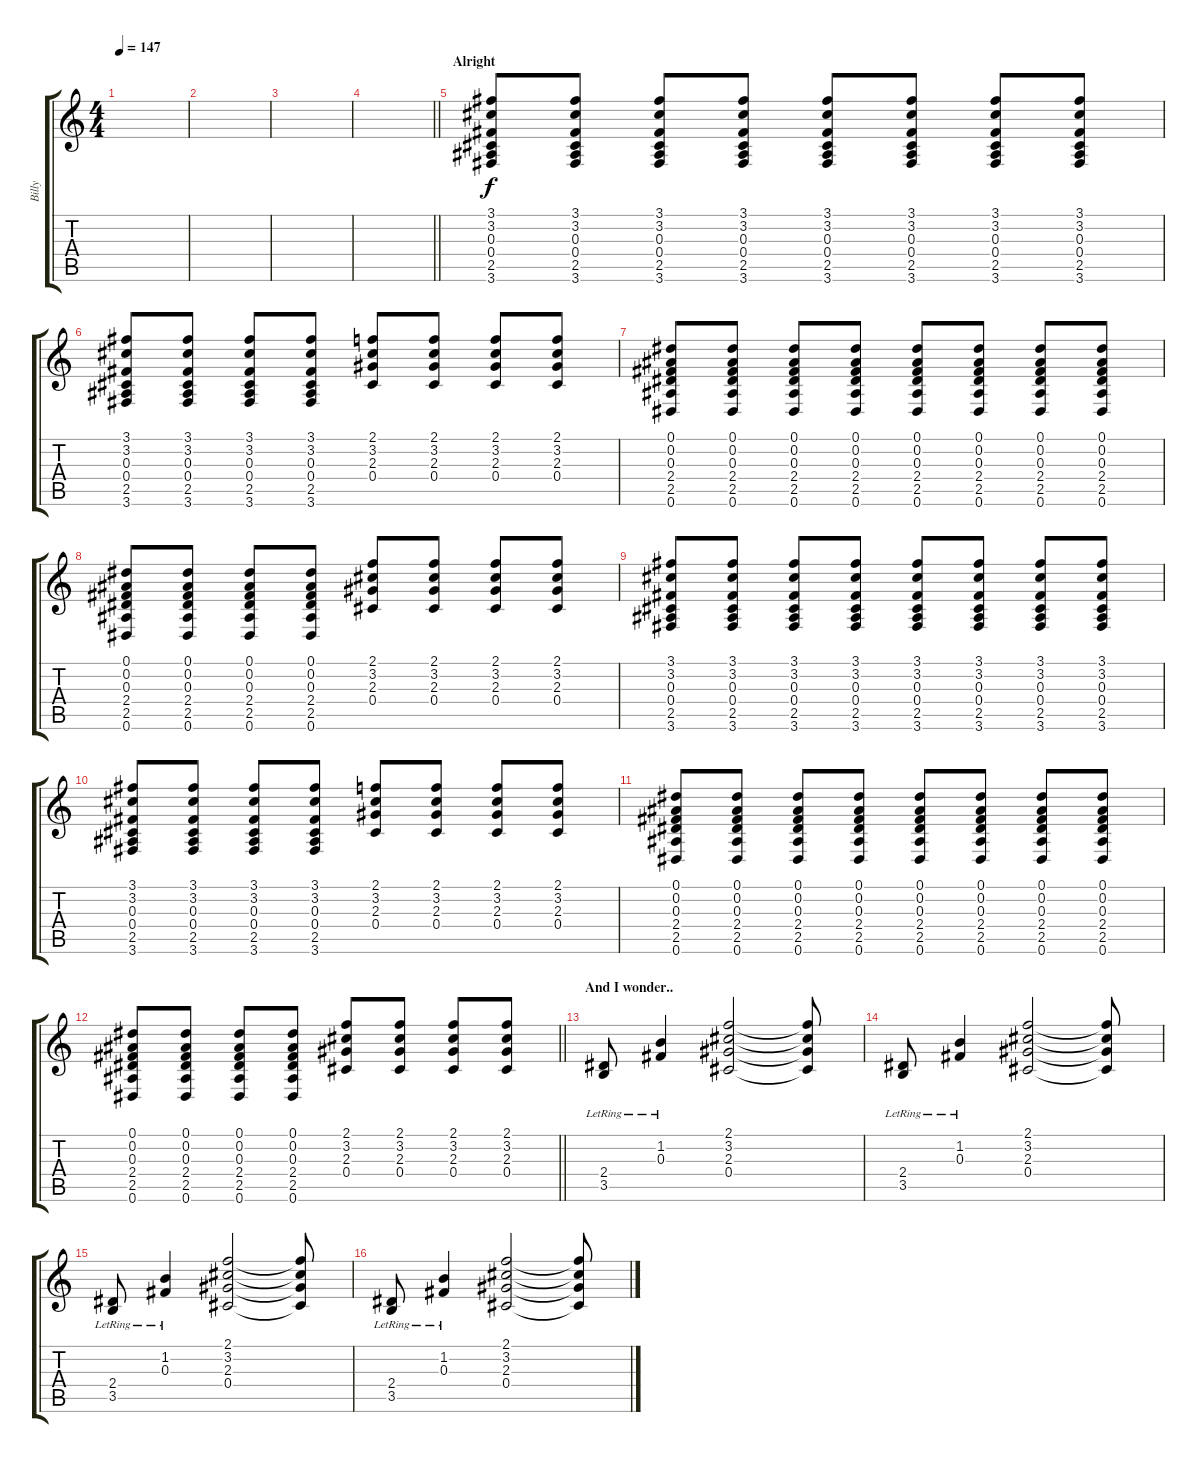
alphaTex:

\track ("Billy" "Billy") {instrument acousticguitarsteel}
\staff {score tabs}
\tuning (Eb4 Bb3 Gb3 Db3 Ab2 Eb2) {hide}
\ts (4 4)
\tempo 147
\clef g2
\ks c
|
|
|
\barLineRight lightlight
|
\section ("" "Alright")
(3.1 3.2 0.3 0.4 2.5 3.6).8 (3.1 3.2 0.3 0.4 2.5 3.6).8 (3.1 3.2 0.3 0.4 2.5 3.6).8 (3.1 3.2 0.3 0.4 2.5 3.6).8 (3.1 3.2 0.3 0.4 2.5 3.6).8 (3.1 3.2 0.3 0.4 2.5 3.6).8 (3.1 3.2 0.3 0.4 2.5 3.6).8 (3.1 3.2 0.3 0.4 2.5 3.6).8 |
(3.1 3.2 0.3 0.4 2.5 3.6).8 (3.1 3.2 0.3 0.4 2.5 3.6).8 (3.1 3.2 0.3 0.4 2.5 3.6).8 (3.1 3.2 0.3 0.4 2.5 3.6).8 (2.1 3.2 2.3 0.4).8 (2.1 3.2 2.3 0.4).8 (2.1 3.2 2.3 0.4).8 (2.1 3.2 2.3 0.4).8 |
(0.1 0.2 0.3 2.4 2.5 0.6).8 (0.1 0.2 0.3 2.4 2.5 0.6).8 (0.1 0.2 0.3 2.4 2.5 0.6).8 (0.1 0.2 0.3 2.4 2.5 0.6).8 (0.1 0.2 0.3 2.4 2.5 0.6).8 (0.1 0.2 0.3 2.4 2.5 0.6).8 (0.1 0.2 0.3 2.4 2.5 0.6).8 (0.1 0.2 0.3 2.4 2.5 0.6).8 |
(0.1 0.2 0.3 2.4 2.5 0.6).8 (0.1 0.2 0.3 2.4 2.5 0.6).8 (0.1 0.2 0.3 2.4 2.5 0.6).8 (0.1 0.2 0.3 2.4 2.5 0.6).8 (2.1 3.2 2.3 0.4).8 (2.1 3.2 2.3 0.4).8 (2.1 3.2 2.3 0.4).8 (2.1 3.2 2.3 0.4).8 |
(3.1 3.2 0.3 0.4 2.5 3.6).8 (3.1 3.2 0.3 0.4 2.5 3.6).8 (3.1 3.2 0.3 0.4 2.5 3.6).8 (3.1 3.2 0.3 0.4 2.5 3.6).8 (3.1 3.2 0.3 0.4 2.5 3.6).8 (3.1 3.2 0.3 0.4 2.5 3.6).8 (3.1 3.2 0.3 0.4 2.5 3.6).8 (3.1 3.2 0.3 0.4 2.5 3.6).8 |
(3.1 3.2 0.3 0.4 2.5 3.6).8 (3.1 3.2 0.3 0.4 2.5 3.6).8 (3.1 3.2 0.3 0.4 2.5 3.6).8 (3.1 3.2 0.3 0.4 2.5 3.6).8 (2.1 3.2 2.3 0.4).8 (2.1 3.2 2.3 0.4).8 (2.1 3.2 2.3 0.4).8 (2.1 3.2 2.3 0.4).8 |
(0.1 0.2 0.3 2.4 2.5 0.6).8 (0.1 0.2 0.3 2.4 2.5 0.6).8 (0.1 0.2 0.3 2.4 2.5 0.6).8 (0.1 0.2 0.3 2.4 2.5 0.6).8 (0.1 0.2 0.3 2.4 2.5 0.6).8 (0.1 0.2 0.3 2.4 2.5 0.6).8 (0.1 0.2 0.3 2.4 2.5 0.6).8 (0.1 0.2 0.3 2.4 2.5 0.6).8 |
\barLineRight lightlight
(0.1 0.2 0.3 2.4 2.5 0.6).8 (0.1 0.2 0.3 2.4 2.5 0.6).8 (0.1 0.2 0.3 2.4 2.5 0.6).8 (0.1 0.2 0.3 2.4 2.5 0.6).8 (2.1 3.2 2.3 0.4).8 (2.1 3.2 2.3 0.4).8 (2.1 3.2 2.3 0.4).8 (2.1 3.2 2.3 0.4).8 |
\section ("" "And I wonder..")
(2.4{lr} 3.5).8 (1.2 0.3{lr}).4 (2.1 3.2 2.3 0.4).2 (2.1{t} 3.2{t} 2.3{t} 0.4{t}).8 |
(2.4{lr} 3.5).8 (1.2 0.3{lr}).4 (2.1 3.2 2.3 0.4).2 (2.1{t} 3.2{t} 2.3{t} 0.4{t}).8 |
(2.4{lr} 3.5).8 (1.2 0.3{lr}).4 (2.1 3.2 2.3 0.4).2 (2.1{t} 3.2{t} 2.3{t} 0.4{t}).8 |
(2.4{lr} 3.5).8 (1.2 0.3{lr}).4 (2.1 3.2 2.3 0.4).2 (2.1{t} 3.2{t} 2.3{t} 0.4{t}).8
